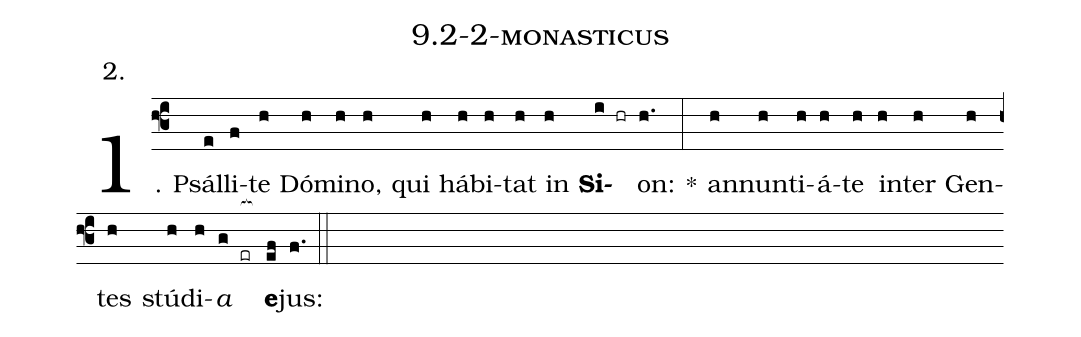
name: 9.2-2-monasticus;
annotation: 2.;
%%
(f3)1. Psál(e)li(f)te(h) Dó(h)mi(h)no,(h) qui(h) há(h)bi(h)tat(h) in(h) <b>Si</b>(i hr)on:(h.) *(:) an(h)nun(h)ti(h)á(h)te(h) in(h)ter(h) Gen(h)tes(h) stú(h)di(h)<i>a</i>(g er[ocb:1{]) <b>e</b>(ef[ocb:0}])jus:(f.) (::)


%E(h) u(h) o(h) u(g) a(ef) e.(f.) (::)
